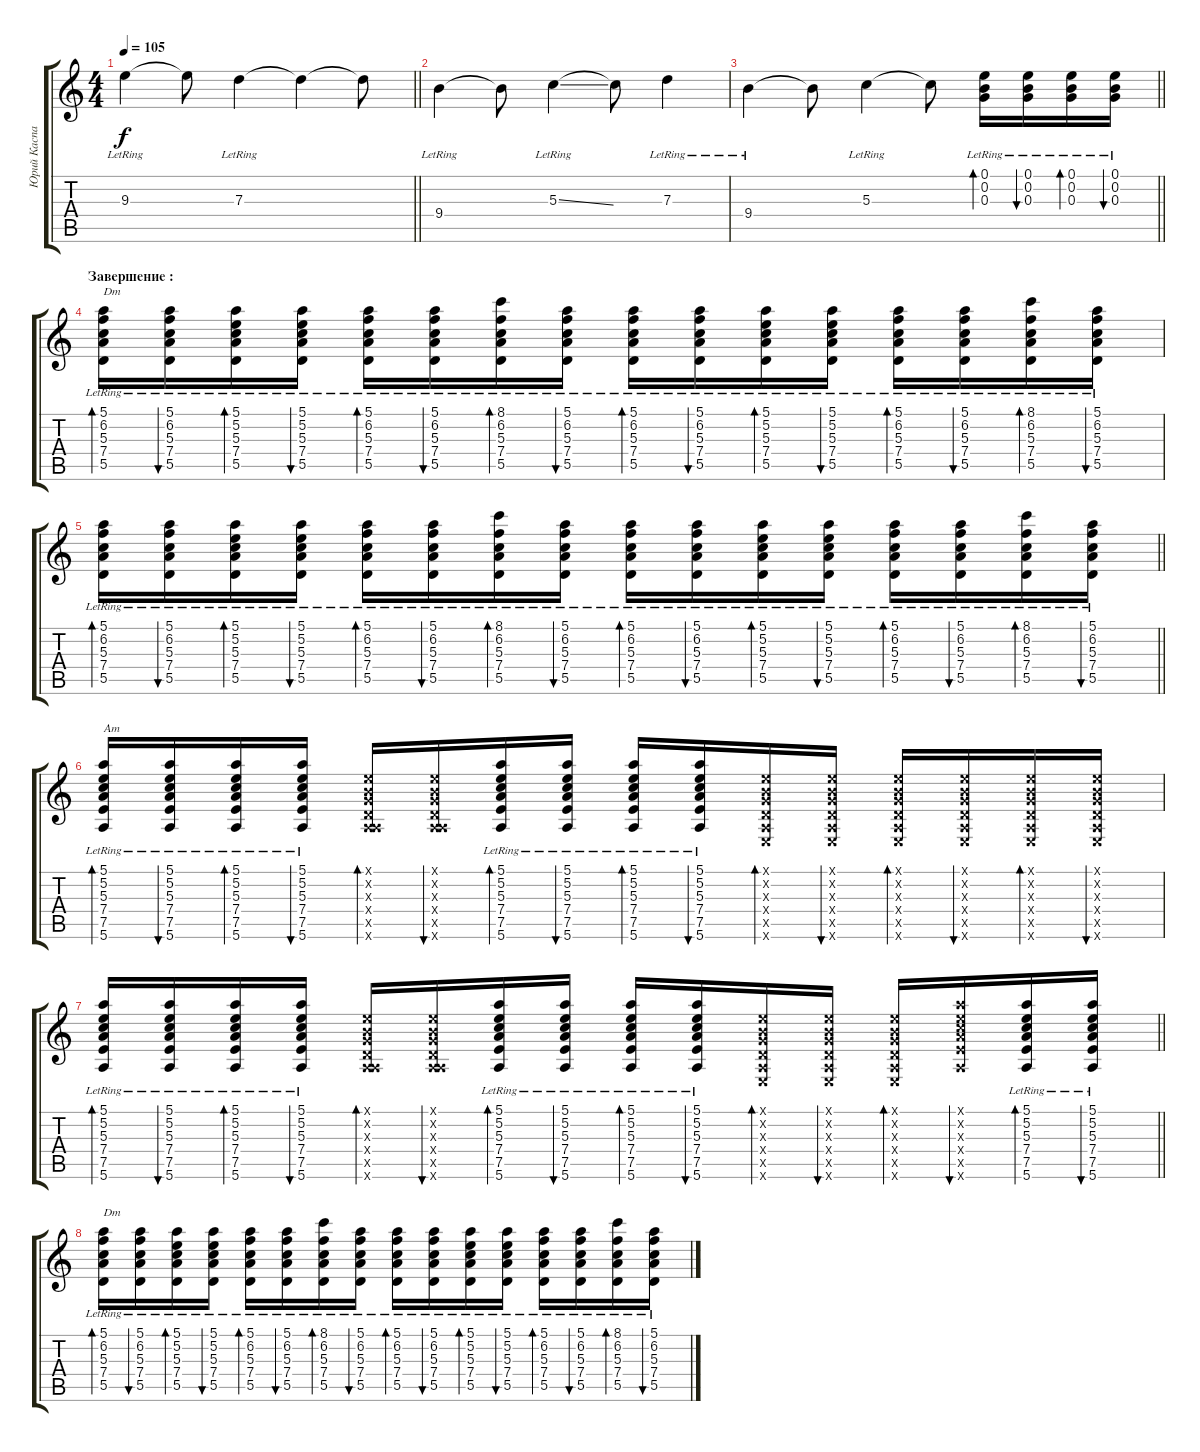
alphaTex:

\track ("Юрий Каспарян" "Юрий Каспа") {instrument electricguitarclean}
\staff {score tabs}
\tuning (E4 B3 G3 D3 A2 E2) {hide}
\ts (4 4)
\tempo 105
\clef g2
\barLineRight lightlight
\ks c
9.3{lr}.4{dy f} 9.3{t}.8 7.3{lr}.4 7.3{t}.4 7.3{t}.8 |
9.4{lr}.4 9.4{t}.8 5.3{ss lr}.4 5.3{t}.8 7.3{lr}.4 |
\barLineRight lightlight
9.4{lr}.4 9.4{t}.8 5.3{lr}.4 5.3{t}.8 (0.1{lr} 0.2{lr} 0.3{lr}).16{bd 30} (0.1{lr} 0.2{lr} 0.3{lr}).16{bu 30} (0.1{lr} 0.2{lr} 0.3{lr}).16{bd 30} (0.1{lr} 0.2{lr} 0.3{lr}).16{bu 30} |
\section ("" "Завершение :")
(5.1{lr} 6.2{lr} 5.3{lr} 7.4 5.5).16{bd 30 txt "Dm"} (5.1{lr} 6.2{lr} 5.3{lr} 7.4{lr} 5.5).16{bu 30} (5.1{lr} 5.2{lr} 5.3{lr} 7.4{lr} 5.5).16{bd 30} (5.1{lr} 5.2{lr} 5.3{lr} 7.4{lr} 5.5).16{bu 30} (5.1{lr} 6.2{lr} 5.3{lr} 7.4{lr} 5.5).16{bd 30} (5.1{lr} 6.2{lr} 5.3{lr} 7.4{lr} 5.5).16{bu 30} (8.1{lr} 6.2{lr} 5.3{lr} 7.4{lr} 5.5).16{bd 30} (5.1{lr} 6.2{lr} 5.3{lr} 7.4{lr} 5.5).16{bu 30} (5.1{lr} 6.2{lr} 5.3{lr} 7.4{lr} 5.5).16{bd 30} (5.1{lr} 6.2{lr} 5.3{lr} 7.4{lr} 5.5).16{bu 30} (5.1{lr} 5.2{lr} 5.3{lr} 7.4{lr} 5.5).16{bd 30} (5.1{lr} 5.2{lr} 5.3{lr} 7.4{lr} 5.5).16{bu 30} (5.1{lr} 6.2{lr} 5.3{lr} 7.4{lr} 5.5).16{bd 30} (5.1{lr} 6.2{lr} 5.3{lr} 7.4{lr} 5.5).16{bu 30} (8.1{lr} 6.2{lr} 5.3{lr} 7.4{lr} 5.5).16{bd 30} (5.1{lr} 6.2{lr} 5.3{lr} 7.4{lr} 5.5).16{bu 30} |
\barLineRight lightlight
(5.1{lr} 6.2{lr} 5.3{lr} 7.4 5.5).16{bd 30} (5.1{lr} 6.2{lr} 5.3{lr} 7.4{lr} 5.5).16{bu 30} (5.1{lr} 5.2{lr} 5.3{lr} 7.4{lr} 5.5).16{bd 30} (5.1{lr} 5.2{lr} 5.3{lr} 7.4{lr} 5.5).16{bu 30} (5.1{lr} 6.2{lr} 5.3{lr} 7.4{lr} 5.5).16{bd 30} (5.1{lr} 6.2{lr} 5.3{lr} 7.4{lr} 5.5).16{bu 30} (8.1{lr} 6.2{lr} 5.3{lr} 7.4{lr} 5.5).16{bd 30} (5.1{lr} 6.2{lr} 5.3{lr} 7.4{lr} 5.5).16{bu 30} (5.1{lr} 6.2{lr} 5.3{lr} 7.4{lr} 5.5).16{bd 30} (5.1{lr} 6.2{lr} 5.3{lr} 7.4{lr} 5.5).16{bu 30} (5.1{lr} 5.2{lr} 5.3{lr} 7.4{lr} 5.5).16{bd 30} (5.1{lr} 5.2{lr} 5.3{lr} 7.4{lr} 5.5).16{bu 30} (5.1{lr} 6.2{lr} 5.3{lr} 7.4{lr} 5.5).16{bd 30} (5.1{lr} 6.2{lr} 5.3{lr} 7.4{lr} 5.5).16{bu 30} (8.1{lr} 6.2{lr} 5.3{lr} 7.4{lr} 5.5).16{bd 30} (5.1{lr} 6.2{lr} 5.3{lr} 7.4{lr} 5.5).16{bu 30} |
(5.1{lr} 5.2{lr} 5.3{lr} 7.4{lr} 7.5{lr} 5.6{lr}).16{bd 30 txt "Am"} (5.1{lr} 5.2{lr} 5.3{lr} 7.4{lr} 7.5{lr} 5.6{lr}).16{bu 30} (5.1{lr} 5.2{lr} 5.3{lr} 7.4{lr} 7.5{lr} 5.6{lr}).16{bd 30} (5.1{lr} 5.2{lr} 5.3{lr} 7.4{lr} 7.5{lr} 5.6{lr}).16{bu 30} (0.1{x} 0.2{x} 0.3{x} 0.4{x} 0.5{x} 5.6{x}).16{bd 30} (0.1{x} 0.2{x} 0.3{x} 0.4{x} 0.5{x} 5.6{x}).16{bu 30} (5.1{lr} 5.2{lr} 5.3{lr} 7.4{lr} 7.5{lr} 5.6{lr}).16{bd 30} (5.1{lr} 5.2{lr} 5.3{lr} 7.4{lr} 7.5{lr} 5.6{lr}).16{bu 30} (5.1{lr} 5.2{lr} 5.3{lr} 7.4{lr} 7.5{lr} 5.6{lr}).16{bd 30} (5.1{lr} 5.2{lr} 5.3{lr} 7.4{lr} 7.5{lr} 5.6{lr}).16{bu 30} (0.1{x} 0.2{x} 0.3{x} 0.4{x} 0.5{x} 0.6{x}).16{bd 30} (0.1{x} 0.2{x} 0.3{x} 0.4{x} 0.5{x} 0.6{x}).16{bu 30} (0.1{x} 0.2{x} 0.3{x} 0.4{x} 0.5{x} 0.6{x}).16{bd 30} (0.1{x} 0.2{x} 0.3{x} 0.4{x} 0.5{x} 0.6{x}).16{bu 30} (0.1{x} 0.2{x} 0.3{x} 0.4{x} 0.5{x} 0.6{x}).16{bd 30} (0.1{x} 0.2{x} 0.3{x} 0.4{x} 0.5{x} 0.6{x}).16{bu 30} |
\barLineRight lightlight
(5.1{lr} 5.2{lr} 5.3{lr} 7.4{lr} 7.5{lr} 5.6{lr}).16{bd 30} (5.1{lr} 5.2{lr} 5.3{lr} 7.4{lr} 7.5{lr} 5.6{lr}).16{bu 30} (5.1{lr} 5.2{lr} 5.3{lr} 7.4{lr} 7.5{lr} 5.6{lr}).16{bd 30} (5.1{lr} 5.2{lr} 5.3{lr} 7.4{lr} 7.5{lr} 5.6{lr}).16{bu 30} (0.1{x} 0.2{x} 0.3{x} 0.4{x} 0.5{x} 5.6{x}).16{bd 30} (0.1{x} 0.2{x} 0.3{x} 0.4{x} 0.5{x} 5.6{x}).16{bu 30} (5.1{lr} 5.2{lr} 5.3{lr} 7.4{lr} 7.5{lr} 5.6{lr}).16{bd 30} (5.1{lr} 5.2{lr} 5.3{lr} 7.4{lr} 7.5{lr} 5.6{lr}).16{bu 30} (5.1{lr} 5.2{lr} 5.3{lr} 7.4{lr} 7.5{lr} 5.6{lr}).16{bd 30} (5.1{lr} 5.2{lr} 5.3{lr} 7.4{lr} 7.5{lr} 5.6{lr}).16{bu 30} (0.1{x} 0.2{x} 0.3{x} 0.4{x} 0.5{x} 0.6{x}).16{bd 30} (0.1{x} 0.2{x} 0.3{x} 0.4{x} 0.5{x} 0.6{x}).16{bu 30} (0.1{x} 0.2{x} 0.3{x} 0.4{x} 0.5{x} 0.6{x}).16{bd 30} (5.1{x} 5.2{x} 5.3{x} 7.4{x} 7.5{x} 5.6{x}).16{bu 30} (5.1{lr} 5.2{lr} 5.3{lr} 7.4{lr} 7.5{lr} 5.6{lr}).16{bd 30} (5.1{lr} 5.2{lr} 5.3{lr} 7.4{lr} 7.5{lr} 5.6{lr}).16{bu 30} |
(5.1{lr} 6.2{lr} 5.3{lr} 7.4 5.5).16{bd 30 txt "Dm"} (5.1{lr} 6.2{lr} 5.3{lr} 7.4{lr} 5.5).16{bu 30} (5.1{lr} 5.2{lr} 5.3{lr} 7.4{lr} 5.5).16{bd 30} (5.1{lr} 5.2{lr} 5.3{lr} 7.4{lr} 5.5).16{bu 30} (5.1{lr} 6.2{lr} 5.3{lr} 7.4{lr} 5.5).16{bd 30} (5.1{lr} 6.2{lr} 5.3{lr} 7.4{lr} 5.5).16{bu 30} (8.1{lr} 6.2{lr} 5.3{lr} 7.4{lr} 5.5).16{bd 30} (5.1{lr} 6.2{lr} 5.3{lr} 7.4{lr} 5.5).16{bu 30} (5.1{lr} 6.2{lr} 5.3{lr} 7.4{lr} 5.5).16{bd 30} (5.1{lr} 6.2{lr} 5.3{lr} 7.4{lr} 5.5).16{bu 30} (5.1{lr} 5.2{lr} 5.3{lr} 7.4{lr} 5.5).16{bd 30} (5.1{lr} 5.2{lr} 5.3{lr} 7.4{lr} 5.5).16{bu 30} (5.1{lr} 6.2{lr} 5.3{lr} 7.4{lr} 5.5).16{bd 30} (5.1{lr} 6.2{lr} 5.3{lr} 7.4{lr} 5.5).16{bu 30} (8.1{lr} 6.2{lr} 5.3{lr} 7.4{lr} 5.5).16{bd 30} (5.1{lr} 6.2{lr} 5.3{lr} 7.4{lr} 5.5).16{bu 30}
